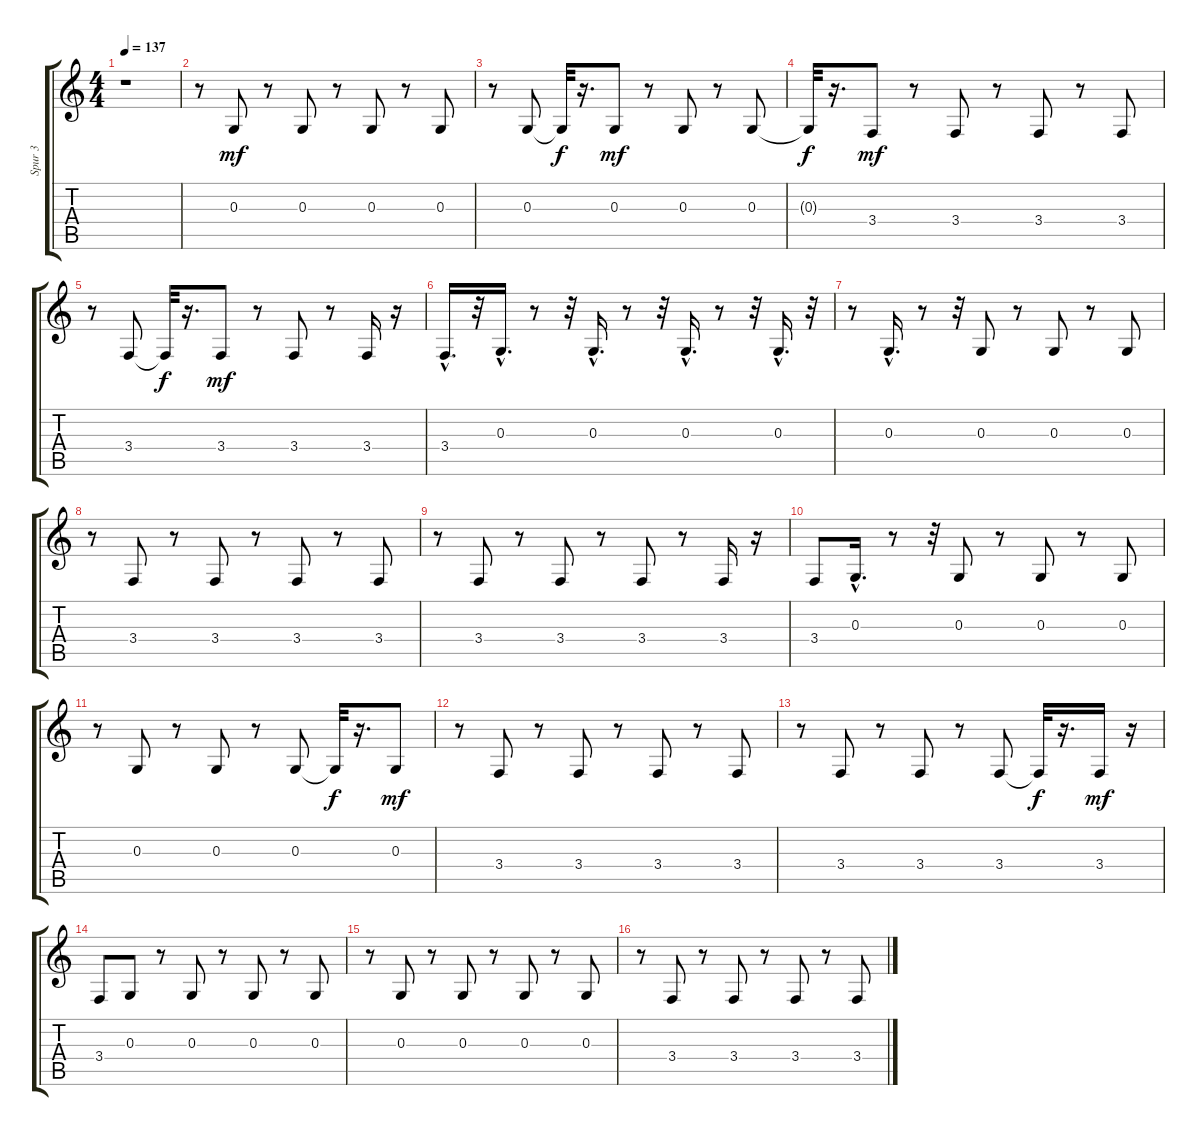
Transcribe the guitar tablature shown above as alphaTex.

\track ("Spur 3" "Spur 3") {instrument drawbarorgan}
\staff {score tabs}
\tuning (E4 B3 G3 D3 A2 E2) {hide}
\ts (4 4)
\tempo 137
\clef g2
\ks c
r.1{dy mf} |
r.8 0.3.8 r.8 0.3.8 r.8 0.3.8 r.8 0.3.8 |
r.8 0.3.8 0.3{t}.32{dy f} r.16{d} 0.3.8{dy mf} r.8 0.3.8 r.8 0.3.8 |
0.3{t}.32{dy f} r.16{d} 3.4.8{dy mf} r.8 3.4.8 r.8 3.4.8 r.8 3.4.8 |
r.8 3.4.8 3.4{t}.32{dy f} r.16{d} 3.4.8{dy mf} r.8 3.4.8 r.8 3.4.16 r.16 |
3.4{hac}.16{d} r.32 0.3{hac}.16{d} r.8 r.32 0.3{hac}.16{d} r.8 r.32 0.3{hac}.16{d} r.8 r.32 0.3{hac}.16{d} r.32 |
r.8 0.3{hac}.16{d} r.8 r.32 0.3.8 r.8 0.3.8 r.8 0.3.8 |
r.8 3.4.8 r.8 3.4.8 r.8 3.4.8 r.8 3.4.8 |
r.8 3.4.8 r.8 3.4.8 r.8 3.4.8 r.8 3.4.16 r.16 |
3.4.8 0.3{hac}.16{d} r.8 r.32 0.3.8 r.8 0.3.8 r.8 0.3.8 |
r.8 0.3.8 r.8 0.3.8 r.8 0.3.8 0.3{t}.32{dy f} r.16{d} 0.3.8{dy mf} |
r.8 3.4.8 r.8 3.4.8 r.8 3.4.8 r.8 3.4.8 |
r.8 3.4.8 r.8 3.4.8 r.8 3.4.8 3.4{t}.32{dy f} r.16{d} 3.4.16{dy mf} r.16 |
3.4.8 0.3.8 r.8 0.3.8 r.8 0.3.8 r.8 0.3.8 |
r.8 0.3.8 r.8 0.3.8 r.8 0.3.8 r.8 0.3.8 |
r.8 3.4.8 r.8 3.4.8 r.8 3.4.8 r.8 3.4.8
